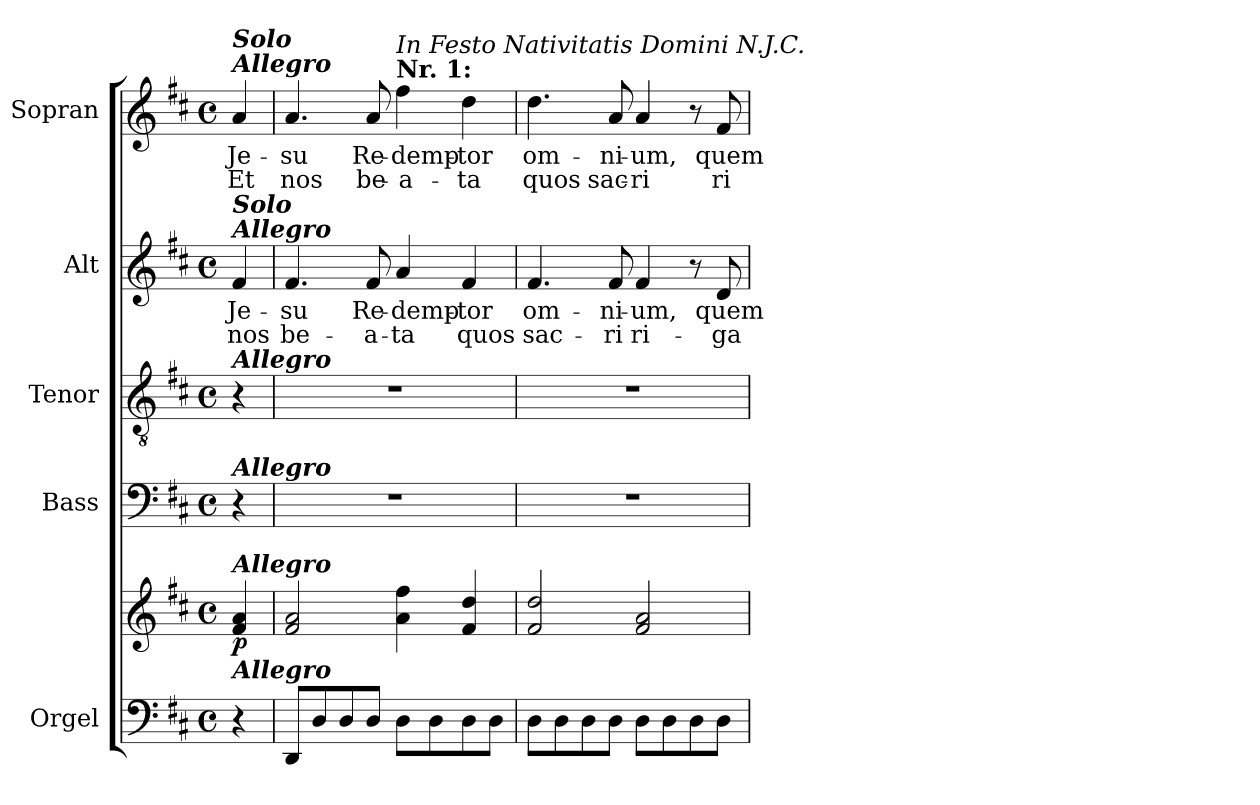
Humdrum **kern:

**kern	**kern	**dynam	**kern	**kern	**kern	**text	**text	**kern	**text	**text
*part5	*part5	*part5	*part4	*part3	*part2	*part2	*part2	*part1	*part1	*part1
*staff6	*staff5	*staff5/6	*staff4	*staff3	*staff2	*staff2	*staff2	*staff1	*staff1	*staff1
*I"Orgel	*	*	*I"Bass	*I"Tenor	*I"Alt	*	*	*I"Sopran	*	*
*I'Org.	*	*	*I'B.	*I'T.	*I'A.	*	*	*I'S.	*	*
*clefF4	*clefG2	*	*clefF4	*clefGv2	*clefG2	*	*	*clefG2	*	*
*k[f#c#]	*k[f#c#]	*	*k[f#c#]	*k[f#c#]	*k[f#c#]	*	*	*k[f#c#]	*	*
*D:	*D:	*	*D:	*D:	*D:	*	*	*D:	*	*
*M4/4	*M4/4	*	*M4/4	*M4/4	*M4/4	*	*	*M4/4	*	*
*met(c)	*met(c)	*	*met(c)	*met(c)	*met(c)	*	*	*met(c)	*	*
=	=	=	=	=	=	=	=	=	=	=
!	!	!	!	!	!	!	!	!LO:TX:a:Bi:t=Allegro	!	!
!	!	!	!	!	!	!	!	!LO:TX:a:Bi:t=Solo	!	!
!	!	!	!	!	!LO:TX:a:Bi:t=Allegro	!	!	!	!	!
!	!	!	!	!	!LO:TX:a:Bi:t=Solo	!	!	!	!	!
!	!	!	!	!LO:TX:a:Bi:t=Allegro	!	!	!	!	!	!
!	!	!	!LO:TX:a:Bi:t=Allegro	!	!	!	!	!	!	!
!	!LO:TX:a:Bi:t=Allegro	!	!	!	!	!	!	!	!	!
!LO:TX:a:Bi:t=Allegro	!	!	!	!	!	!	!	!	!	!
!	!	!LO:DY:b	!	!	!	!LO:LY:b	!LO:LY:b	!	!LO:LY:b	!LO:LY:b
4r	4f#/ 4a/	p	4r	4r	4f#/	Je-	nos	4a/	Je-	Et
=1	=1	=1	=1	=1	=1	=1	=1	=1	=1	=1
!	!	!	!	!	!	!LO:LY:b	!LO:LY:b	!	!LO:LY:b	!LO:LY:b
8DD/L	2f#/ 2a/	.	1r	1r	4.f#/	-su	be-	4.a/	-su	nos
8D/	.	.	.	.	.	.	.	.	.	.
8D/	.	.	.	.	.	.	.	.	.	.
!	!	!	!	!	!	!LO:LY:b	!LO:LY:b	!	!LO:LY:b	!LO:LY:b
8D/J	.	.	.	.	8f#/	Re-	-a-	8a/	Re-	be-
!	!	!	!	!	!	!	!	!LO:TX:a:B:t=Nr. 1&colon;	!	!
!	!	!	!	!	!	!	!	!LO:TX:a:i:t=In Festo Nativitatis Domini N.J.C.	!	!
!	!	!	!	!	!	!LO:LY:b	!LO:LY:b	!	!LO:LY:b	!LO:LY:b
8D\L	4a\ 4ff#\	.	.	.	4a/	-demp-	-ta	4ff#\	-demp-	-a-
8D\	.	.	.	.	.	.	.	.	.	.
!	!	!	!	!	!	!LO:LY:b	!LO:LY:b	!	!LO:LY:b	!LO:LY:b
8D\	4f#/ 4dd/	.	.	.	4f#/	-tor	quos	4dd\	-tor	-ta
8D\J	.	.	.	.	.	.	.	.	.	.
=2	=2	=2	=2	=2	=2	=2	=2	=2	=2	=2
!	!	!	!	!	!	!LO:LY:b	!LO:LY:b	!	!LO:LY:b	!LO:LY:b
8D\L	2f#/ 2dd/	.	1r	1r	4.f#/	om-	sac-	4.dd\	om-	quos
8D\	.	.	.	.	.	.	.	.	.	.
8D\	.	.	.	.	.	.	.	.	.	.
!	!	!	!	!	!	!LO:LY:b	!LO:LY:b	!	!LO:LY:b	!LO:LY:b
8D\J	.	.	.	.	8f#/	-ni-	-ri	8a/	-ni-	sac-
!	!	!	!	!	!	!LO:LY:b	!LO:LY:b	!	!LO:LY:b	!LO:LY:b
8D\L	2f#/ 2a/	.	.	.	4f#/	-um,	ri-	4a/	-um,	-ri
8D\	.	.	.	.	.	.	.	.	.	.
8D\	.	.	.	.	8r	.	.	8r	.	.
!	!	!	!	!	!	!LO:LY:b	!LO:LY:b	!	!LO:LY:b	!LO:LY:b
8D\J	.	.	.	.	8d/	quem	-ga-	8f#/	quem	ri-
=	=	=	=	=	=	=	=	=	=	=
*-	*-	*-	*-	*-	*-	*-	*-	*-	*-	*-
